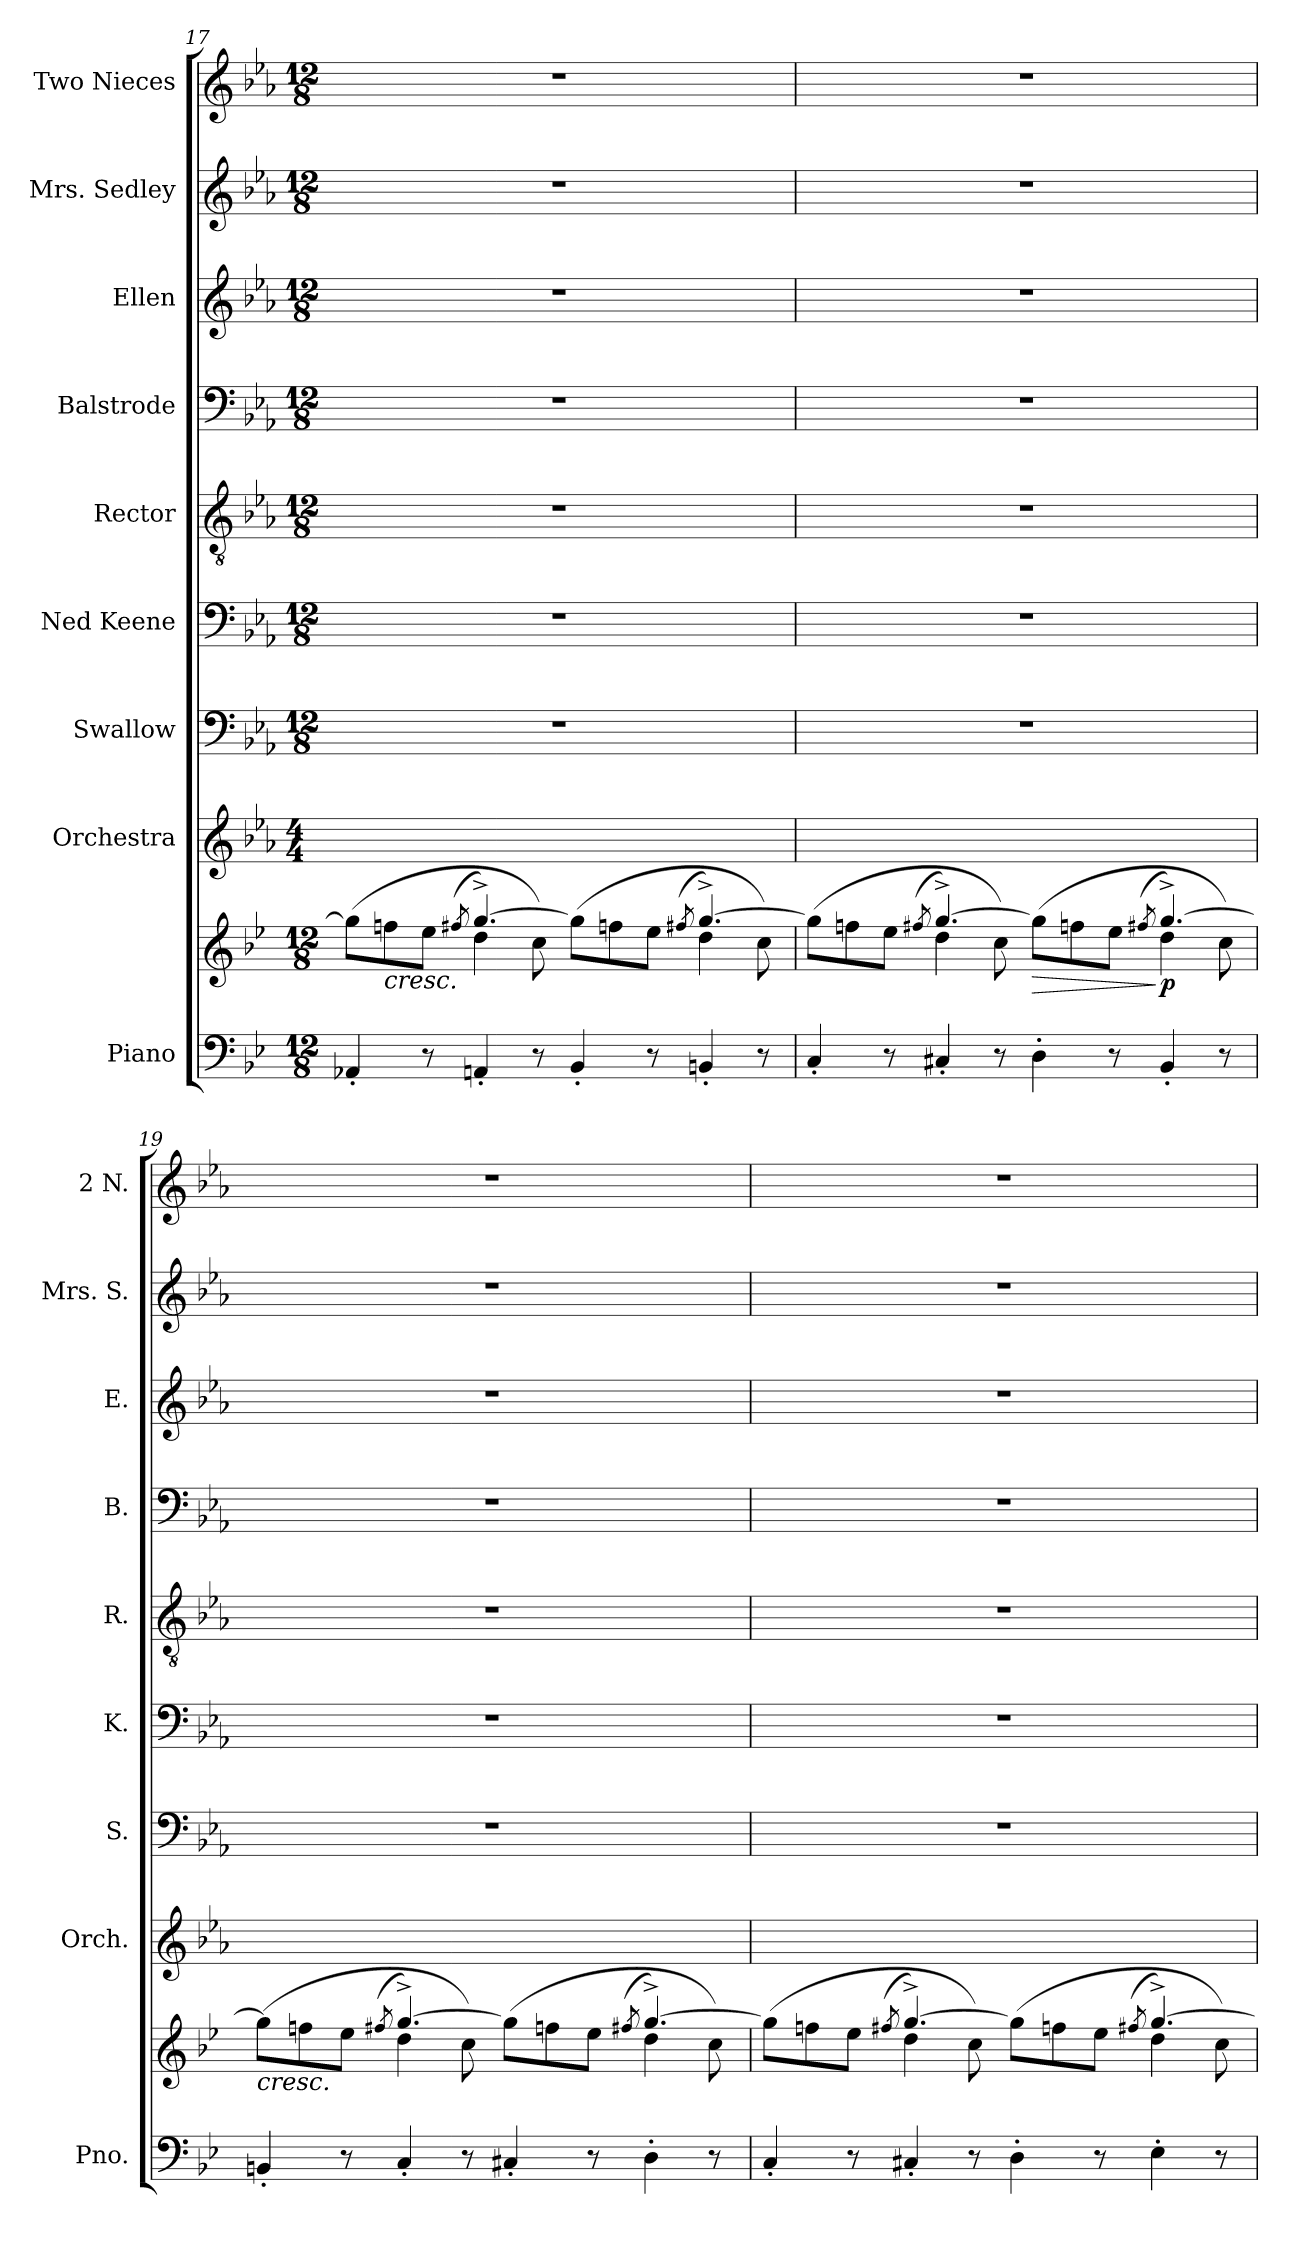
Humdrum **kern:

**kern	**kern	**dynam	**kern	**kern	**kern	**kern	**kern	**kern	**kern	**kern
*part9	*part9	*part9	*part8	*part7	*part6	*part5	*part4	*part3	*part2	*part1
*staff10	*staff9	*staff9/10	*staff8	*staff7	*staff6	*staff5	*staff4	*staff3	*staff2	*staff1
*I"Piano	*	*	*I"Orchestra	*I"Swallow	*I"Ned Keene	*I"Rector	*I"Balstrode	*I"Ellen	*I"Mrs. Sedley	*I"Two Nieces
*I'Pno.	*	*	*I'Orch.	*I'S.	*I'K.	*I'R.	*I'B.	*I'E.	*I'Mrs. S.	*I'2 N.
*clefF4	*clefG2	*	*clefG2	*clefF4	*clefF4	*clefGv2	*clefF4	*clefG2	*clefG2	*clefG2
*k[b-e-]	*k[b-e-]	*	*k[b-e-a-]	*k[b-e-a-]	*k[b-e-a-]	*k[b-e-a-]	*k[b-e-a-]	*k[b-e-a-]	*k[b-e-a-]	*k[b-e-a-]
*M12/8	*M12/8	*	*M4/4	*M12/8	*M12/8	*M12/8	*M12/8	*M12/8	*M12/8	*M12/8
=17	=17	=17	=17	=17	=17	=17	=17	=17	=17	=17
*	*^	*	*	*	*	*	*	*	*	*
4AA-X'/	(>8gg\L]	4.ryy	.	1.r	1.r	1.r	1.r	1.r	1.r	1.r	1.r
!	!LO:TX:b:i:t=cresc.	!	!	!	!	!	!	!	!	!	!
.	8ffn\	.	.	.	.	.	.	.	.	.	.
8r	8ee-\J	.	.	.	.	.	.	.	.	.	.
.	(<8qff#X/	.	.	.	.	.	.	.	.	.	.
4AAn'/	[4.gg^/)	4dd\	.	.	.	.	.	.	.	.	.
8r	.	8cc\)	.	.	.	.	.	.	.	.	.
4BB-'/	(>8gg\L]	4.ryy	.	.	.	.	.	.	.	.	.
.	8ffn\	.	.	.	.	.	.	.	.	.	.
8r	8ee-\J	.	.	.	.	.	.	.	.	.	.
.	(<8qff#X/	.	.	.	.	.	.	.	.	.	.
4BBn'/	[4.gg^/)	4dd\	.	.	.	.	.	.	.	.	.
8r	.	8cc\)	.	.	.	.	.	.	.	.	.
!!LO:PB:g=z
=18	=18	=18	=18	=18	=18	=18	=18	=18	=18	=18	=18
4C'/	(>8gg\L]	4.ryy	.	1.r	1.r	1.r	1.r	1.r	1.r	1.r	1.r
.	8ffn\	.	.	.	.	.	.	.	.	.	.
8r	8ee-\J	.	.	.	.	.	.	.	.	.	.
.	(<8qff#X/	.	.	.	.	.	.	.	.	.	.
4C#X'/	[4.gg^/)	4dd\	.	.	.	.	.	.	.	.	.
8r	.	8cc\)	.	.	.	.	.	.	.	.	.
!	!	!	!LO:HP:b	!	!	!	!	!	!	!	!
4D'\	(>8gg\L]	4.ryy	>	.	.	.	.	.	.	.	.
.	8ffn\	.	.	.	.	.	.	.	.	.	.
8r	8ee-\J	.	.	.	.	.	.	.	.	.	.
.	(<8qff#X/	.	.	.	.	.	.	.	.	.	.
!	!	!	!LO:DY:n=1:b	!	!	!	!	!	!	!	!
4BB-'/	[4.gg^/)	4dd\	] p	.	.	.	.	.	.	.	.
8r	.	8cc\)	.	.	.	.	.	.	.	.	.
=19	=19	=19	=19	=19	=19	=19	=19	=19	=19	=19	=19
!	!LO:TX:b:i:t=cresc.	!	!	!	!	!	!	!	!	!	!
4BBn'/	(>8gg\L]	4.ryy	.	1.r	1.r	1.r	1.r	1.r	1.r	1.r	1.r
.	8ffn\	.	.	.	.	.	.	.	.	.	.
8r	8ee-\J	.	.	.	.	.	.	.	.	.	.
.	(<8qff#X/	.	.	.	.	.	.	.	.	.	.
4C'/	[4.gg^/)	4dd\	.	.	.	.	.	.	.	.	.
8r	.	8cc\)	.	.	.	.	.	.	.	.	.
4C#X'/	(>8gg\L]	4.ryy	.	.	.	.	.	.	.	.	.
.	8ffn\	.	.	.	.	.	.	.	.	.	.
8r	8ee-\J	.	.	.	.	.	.	.	.	.	.
.	(<8qff#X/	.	.	.	.	.	.	.	.	.	.
4D'\	[4.gg^/)	4dd\	.	.	.	.	.	.	.	.	.
8r	.	8cc\)	.	.	.	.	.	.	.	.	.
!!LO:PB:g=z
=20	=20	=20	=20	=20	=20	=20	=20	=20	=20	=20	=20
4C'/	(>8gg\L]	4.ryy	.	1.r	1.r	1.r	1.r	1.r	1.r	1.r	1.r
.	8ffn\	.	.	.	.	.	.	.	.	.	.
8r	8ee-\J	.	.	.	.	.	.	.	.	.	.
.	(<8qff#X/	.	.	.	.	.	.	.	.	.	.
4C#X'/	[4.gg^/)	4dd\	.	.	.	.	.	.	.	.	.
8r	.	8cc\)	.	.	.	.	.	.	.	.	.
4D'\	(>8gg\L]	4.ryy	.	.	.	.	.	.	.	.	.
.	8ffn\	.	.	.	.	.	.	.	.	.	.
8r	8ee-\J	.	.	.	.	.	.	.	.	.	.
.	(<8qff#X/	.	.	.	.	.	.	.	.	.	.
4E-'\	[4.gg^/)	4dd\	.	.	.	.	.	.	.	.	.
8r	.	8cc\)	.	.	.	.	.	.	.	.	.
*	*v	*v	*	*	*	*	*	*	*	*	*
=	=	=	=	=	=	=	=	=	=	=
*-	*-	*-	*-	*-	*-	*-	*-	*-	*-	*-
